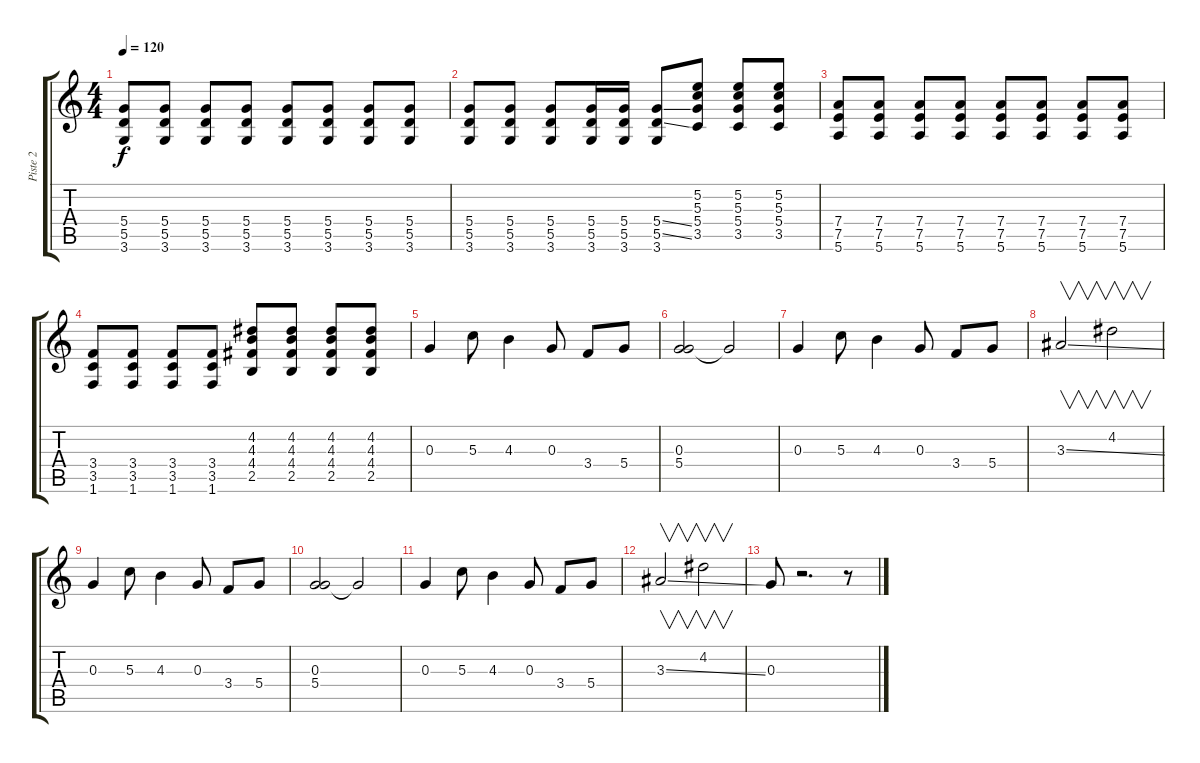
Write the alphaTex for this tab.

\track ("Piste 2" "Piste 2") {instrument distortionguitar}
\staff {score tabs}
\tuning (E4 B3 G3 D3 A2 E2) {hide}
\ts (4 4)
\tempo 120
\clef g2
\ks c
(5.4 5.5 3.6).8{dy f} (5.4 5.5 3.6).8 (5.4 5.5 3.6).8 (5.4 5.5 3.6).8 (5.4 5.5 3.6).8 (5.4 5.5 3.6).8 (5.4 5.5 3.6).8 (5.4 5.5 3.6).8 |
(5.4 5.5 3.6).8 (5.4 5.5 3.6).8 (5.4 5.5 3.6).8 (5.4 5.5 3.6).16 (5.4 5.5 3.6).16 (5.4{ss} 5.5{ss} 3.6).8 (5.2 5.3 5.4 3.5).8 (5.2 5.3 5.4 3.5).8 (5.2 5.3 5.4 3.5).8 |
(7.4 7.5 5.6).8 (7.4 7.5 5.6).8 (7.4 7.5 5.6).8 (7.4 7.5 5.6).8 (7.4 7.5 5.6).8 (7.4 7.5 5.6).8 (7.4 7.5 5.6).8 (7.4 7.5 5.6).8 |
(3.4 3.5 1.6).8 (3.4 3.5 1.6).8 (3.4 3.5 1.6).8 (3.4 3.5 1.6).8 (4.2 4.3 4.4 2.5).8 (4.2 4.3 4.4 2.5).8 (4.2 4.3 4.4 2.5).8 (4.2 4.3 4.4 2.5).8 |
0.3.4 5.3.8 4.3.4 0.3.8 3.4.8 5.4.8 |
(0.3 5.4).2 5.4{t}.2 |
0.3.4 5.3.8 4.3.4 0.3.8 3.4.8 5.4.8 |
3.3{ss}.2{v} 4.2.2{v} |
0.3.4 5.3.8 4.3.4 0.3.8 3.4.8 5.4.8 |
(0.3 5.4).2 5.4{t}.2 |
0.3.4 5.3.8 4.3.4 0.3.8 3.4.8 5.4.8 |
3.3{ss}.2{v} 4.2.2{v} |
0.3.8 r.2{d} r.8
